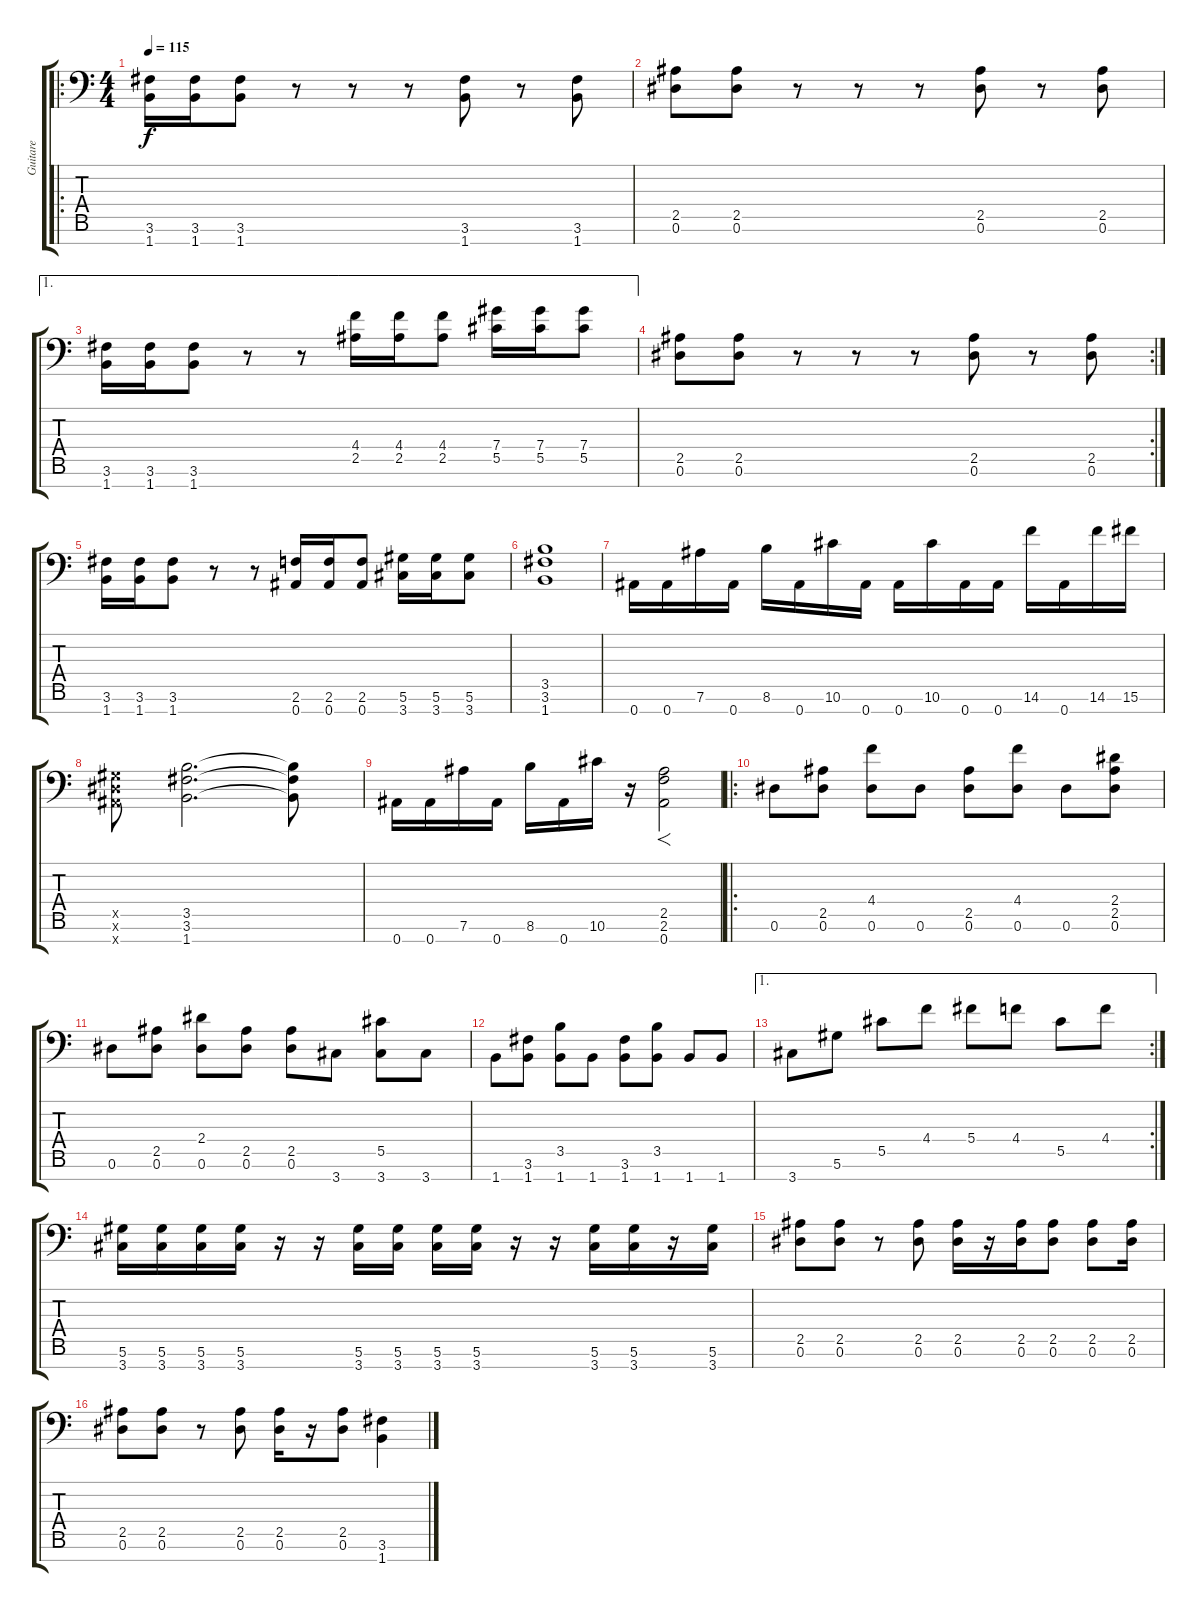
\track ("Guitare" "Guitare") {instrument distortionguitar}
\staff {score tabs}
\tuning (Eb4 Bb3 Gb3 Db3 Ab2 Eb2 Bb1) {hide}
\ro
\ts (4 4)
\tempo 115
\clef f4
\ks c
(3.6 1.7).16{dy f} (3.6 1.7).16 (3.6 1.7).8 r.8 r.8 r.8 (3.6 1.7).8 r.8 (3.6 1.7).8 |
(2.5 0.6).8 (2.5 0.6).8 r.8 r.8 r.8 (2.5 0.6).8 r.8 (2.5 0.6).8 |
\ae 1
(3.6 1.7).16 (3.6 1.7).16 (3.6 1.7).8 r.8 r.8 (4.4 2.5).16 (4.4 2.5).16 (4.4 2.5).8 (7.4 5.5).16 (7.4 5.5).16 (7.4 5.5).8 |
\rc 2
(2.5 0.6).8 (2.5 0.6).8 r.8 r.8 r.8 (2.5 0.6).8 r.8 (2.5 0.6).8 |
(3.6 1.7).16 (3.6 1.7).16 (3.6 1.7).8 r.8 r.8 (2.6 0.7).16 (2.6 0.7).16 (2.6 0.7).8 (5.6 3.7).16 (5.6 3.7).16 (5.6 3.7).8 |
(3.5 3.6 1.7).1 |
0.7.16 0.7.16 7.6.16 0.7.16 8.6.16 0.7.16 10.6.16 0.7.16 0.7.16 10.6.16 0.7.16 0.7.16 14.6.16 0.7.16 14.6.16 15.6.16 |
(0.5{x} 0.6{x} 0.7{x}).8 (3.5 3.6 1.7).2{d} (3.5{t} 3.6{t} 1.7{t}).8 |
0.7.16 0.7.16 7.6.16 0.7.16 8.6.16 0.7.16 10.6.16 r.16 (2.5 2.6 0.7).2{f} |
\ro
0.6.8 (2.5 0.6).8 (4.4 0.6).8 0.6.8 (2.5 0.6).8 (4.4 0.6).8 0.6.8 (2.4 2.5 0.6).8 |
0.6.8 (2.5 0.6).8 (2.4 0.6).8 (2.5 0.6).8 (2.5 0.6).8 3.7.8 (5.5 3.7).8 3.7.8 |
1.7.8 (3.6 1.7).8 (3.5 1.7).8 1.7.8 (3.6 1.7).8 (3.5 1.7).8 1.7.8 1.7.8 |
\ae 1
\rc 2
3.7.8 5.6.8 5.5.8 4.4.8 5.4.8 4.4.8 5.5.8 4.4.8 |
(5.6 3.7).16 (5.6 3.7).16 (5.6 3.7).16 (5.6 3.7).16 r.16 r.16 (5.6 3.7).16 (5.6 3.7).16 (5.6 3.7).16 (5.6 3.7).16 r.16 r.16 (5.6 3.7).16 (5.6 3.7).16 r.16 (5.6 3.7).16 |
(2.5 0.6).8 (2.5 0.6).8 r.8 (2.5 0.6).8 (2.5 0.6).16 r.16 (2.5 0.6).16 (2.5 0.6).8 (2.5 0.6).8 (2.5 0.6).16 |
(2.5 0.6).8 (2.5 0.6).8 r.8 (2.5 0.6).8 (2.5 0.6).16 r.16 (2.5 0.6).8 (3.6 1.7).4
